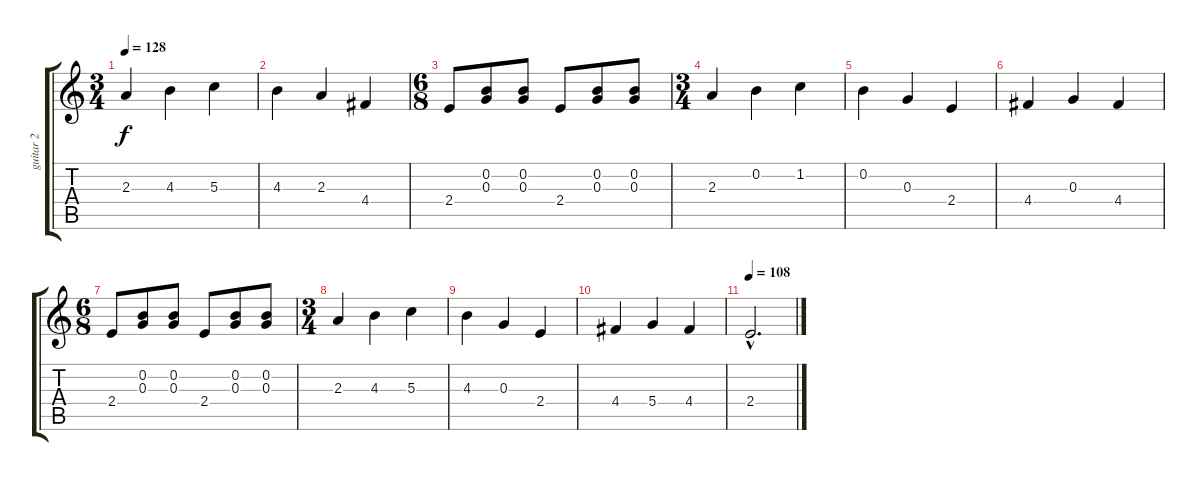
\track ("guitar 2" "guitar 2") {instrument acousticguitarnylon}
\staff {score tabs}
\tuning (E4 B3 G3 D3 A2 E2) {hide}
\ts (3 4)
\tempo 128
\clef g2
\ks c
2.3.4{dy f} 4.3.4 5.3.4 |
4.3.4 2.3.4 4.4.4 |
\ts (6 8)
2.4.8 (0.2 0.3).8 (0.2 0.3).8 2.4.8 (0.2 0.3).8 (0.2 0.3).8 |
\ts (3 4)
2.3.4 0.2.4 1.2.4 |
0.2.4 0.3.4 2.4.4 |
4.4.4 0.3.4 4.4.4 |
\ts (6 8)
2.4.8 (0.2 0.3).8 (0.2 0.3).8 2.4.8 (0.2 0.3).8 (0.2 0.3).8 |
\ts (3 4)
2.3.4 4.3.4 5.3.4 |
4.3.4 0.3.4 2.4.4 |
4.4.4 5.4.4 4.4.4 |
\tempo 108
2.4{hac}.2{d}
